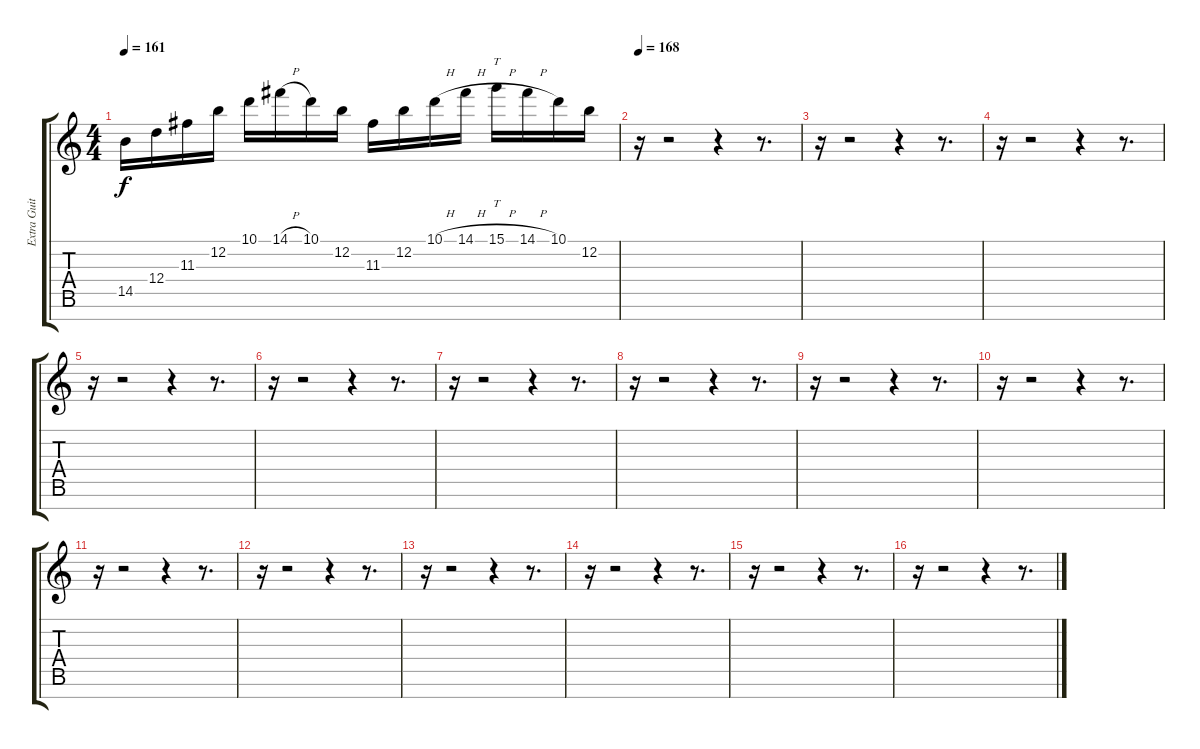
\track ("Extra Guitar" "Extra Guit") {instrument distortionguitar}
\staff {score tabs}
\tuning (E4 B3 G3 D3 A2 E2 B1) {hide}
\ts (4 4)
\tempo 161
\clef g2
\ks c
14.5.16{dy f} 12.4.16 11.3.16 12.2.16 10.1.16 14.1{h}.16 10.1.16 12.2.16 11.3.16 12.2.16 10.1{h}.16 14.1{h}.16 15.1{h}.16{tt} 14.1{h}.16 10.1.16 12.2.16 |
\tempo 168
r.16 r.2 r.4 r.8{d} |
r.16 r.2 r.4 r.8{d} |
r.16 r.2 r.4 r.8{d} |
r.16 r.2 r.4 r.8{d} |
r.16 r.2 r.4 r.8{d} |
r.16 r.2 r.4 r.8{d} |
r.16 r.2 r.4 r.8{d} |
r.16 r.2 r.4 r.8{d} |
r.16 r.2 r.4 r.8{d} |
r.16 r.2 r.4 r.8{d} |
r.16 r.2 r.4 r.8{d} |
r.16 r.2 r.4 r.8{d} |
r.16 r.2 r.4 r.8{d} |
r.16 r.2 r.4 r.8{d} |
r.16 r.2 r.4 r.8{d}
